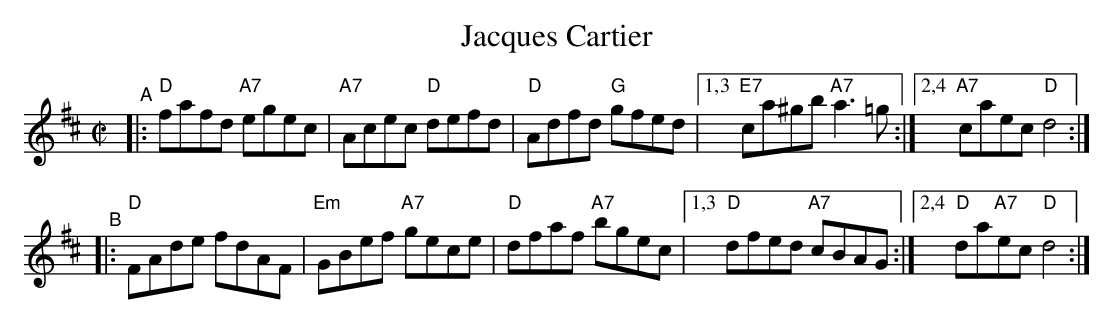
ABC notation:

X:1
T: Jacques Cartier
L: 1/8
M: C|
K: D
"^A"|:\
"D"fafd "A7"egec | "A7"Acec "D"defd | "D"Adfd "G"gfed |\
[1,3 "E7"ca^gb "A7"a3=g :|[2,4 "A7"caec "D"d4 :|
"^B"|:\
"D"FAde fdAF | "Em"GBef "A7"gece | "D"dfaf "A7"bgec |\
[1,3 "D"dfed "A7"cBAG :|[2,4 "D"da"A7"ec "D"d4 :|
